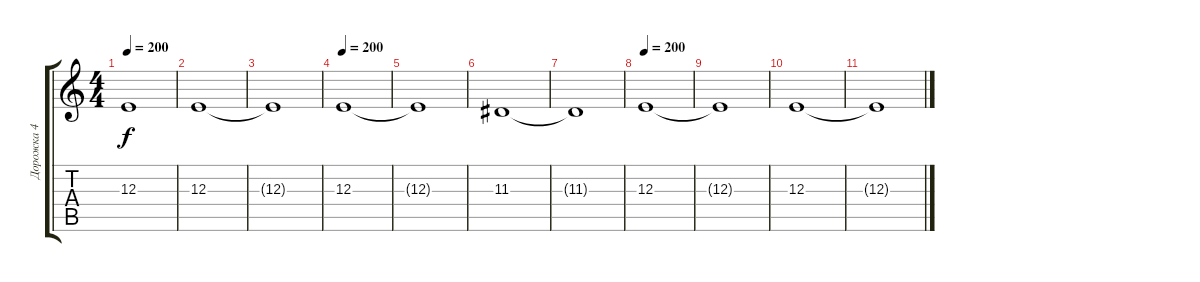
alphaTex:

\track ("Дорожка 4" "Дорожка 4") {instrument tremolostrings}
\staff {score tabs}
\tuning (Db4 Ab3 E3 B2 Gb2 Db2) {hide}
\ts (4 4)
\tempo 200
\clef g2
\ks c
12.3{t}.1{dy f} |
12.3.1 |
12.3{t}.1 |
\tempo 200
12.3.1{instrument tremolostrings} |
12.3{t}.1 |
11.3.1 |
11.3{t}.1 |
\tempo 200
12.3.1 |
12.3{t}.1 |
12.3.1 |
12.3{t}.1
